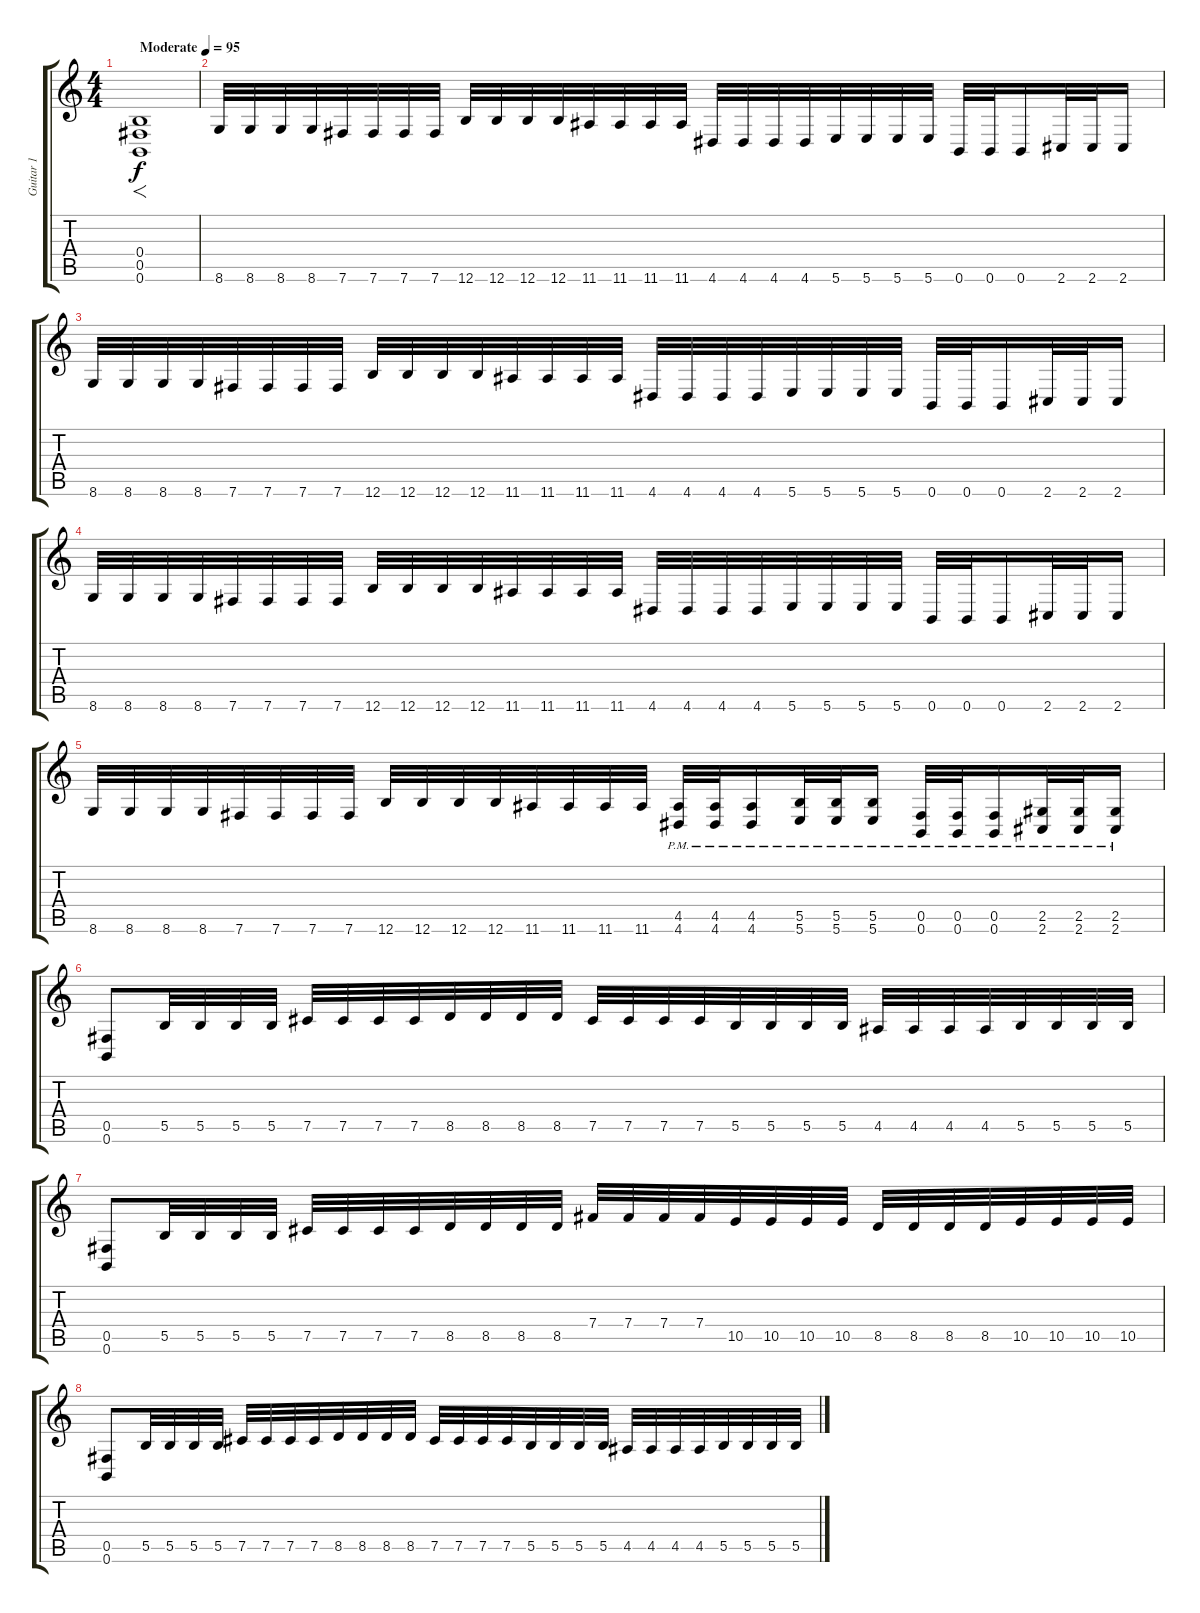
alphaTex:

\track ("Guitar 1" "Guitar 1") {instrument distortionguitar}
\staff {score tabs}
\tuning (Db4 Ab3 E3 B2 Gb2 B1) {hide}
\ts (4 4)
\tempo (95 "Moderate")
\clef g2
\ks c
(0.4 0.5 0.6).1{f dy f instrument distortionguitar} |
8.6.32 8.6.32 8.6.32 8.6.32 7.6.32 7.6.32 7.6.32 7.6.32 12.6.32 12.6.32 12.6.32 12.6.32 11.6.32 11.6.32 11.6.32 11.6.32 4.6.32 4.6.32 4.6.32 4.6.32 5.6.32 5.6.32 5.6.32 5.6.32 0.6.32 0.6.32 0.6.16 2.6.32 2.6.32 2.6.16 |
8.6.32 8.6.32 8.6.32 8.6.32 7.6.32 7.6.32 7.6.32 7.6.32 12.6.32 12.6.32 12.6.32 12.6.32 11.6.32 11.6.32 11.6.32 11.6.32 4.6.32 4.6.32 4.6.32 4.6.32 5.6.32 5.6.32 5.6.32 5.6.32 0.6.32 0.6.32 0.6.16 2.6.32 2.6.32 2.6.16 |
8.6.32 8.6.32 8.6.32 8.6.32 7.6.32 7.6.32 7.6.32 7.6.32 12.6.32 12.6.32 12.6.32 12.6.32 11.6.32 11.6.32 11.6.32 11.6.32 4.6.32 4.6.32 4.6.32 4.6.32 5.6.32 5.6.32 5.6.32 5.6.32 0.6.32 0.6.32 0.6.16 2.6.32 2.6.32 2.6.16 |
8.6.32 8.6.32 8.6.32 8.6.32 7.6.32 7.6.32 7.6.32 7.6.32 12.6.32 12.6.32 12.6.32 12.6.32 11.6.32 11.6.32 11.6.32 11.6.32 (4.5{pm} 4.6{pm}).32 (4.5{pm} 4.6{pm}).32 (4.5{pm} 4.6{pm}).16 (5.5{pm} 5.6{pm}).32 (5.5{pm} 5.6{pm}).32 (5.5{pm} 5.6{pm}).16 (0.5{pm} 0.6{pm}).32 (0.5{pm} 0.6{pm}).32 (0.5{pm} 0.6{pm}).16 (2.5{pm} 2.6{pm}).32 (2.5{pm} 2.6{pm}).32 (2.5{pm} 2.6{pm}).16 |
(0.5 0.6).8 5.5.32 5.5.32 5.5.32 5.5.32 7.5.32 7.5.32 7.5.32 7.5.32 8.5.32 8.5.32 8.5.32 8.5.32 7.5.32 7.5.32 7.5.32 7.5.32 5.5.32 5.5.32 5.5.32 5.5.32 4.5.32 4.5.32 4.5.32 4.5.32 5.5.32 5.5.32 5.5.32 5.5.32 |
(0.5 0.6).8 5.5.32 5.5.32 5.5.32 5.5.32 7.5.32 7.5.32 7.5.32 7.5.32 8.5.32 8.5.32 8.5.32 8.5.32 7.4.32 7.4.32 7.4.32 7.4.32 10.5.32 10.5.32 10.5.32 10.5.32 8.5.32 8.5.32 8.5.32 8.5.32 10.5.32 10.5.32 10.5.32 10.5.32 |
(0.5 0.6).8 5.5.32 5.5.32 5.5.32 5.5.32 7.5.32 7.5.32 7.5.32 7.5.32 8.5.32 8.5.32 8.5.32 8.5.32 7.5.32 7.5.32 7.5.32 7.5.32 5.5.32 5.5.32 5.5.32 5.5.32 4.5.32 4.5.32 4.5.32 4.5.32 5.5.32 5.5.32 5.5.32 5.5.32
